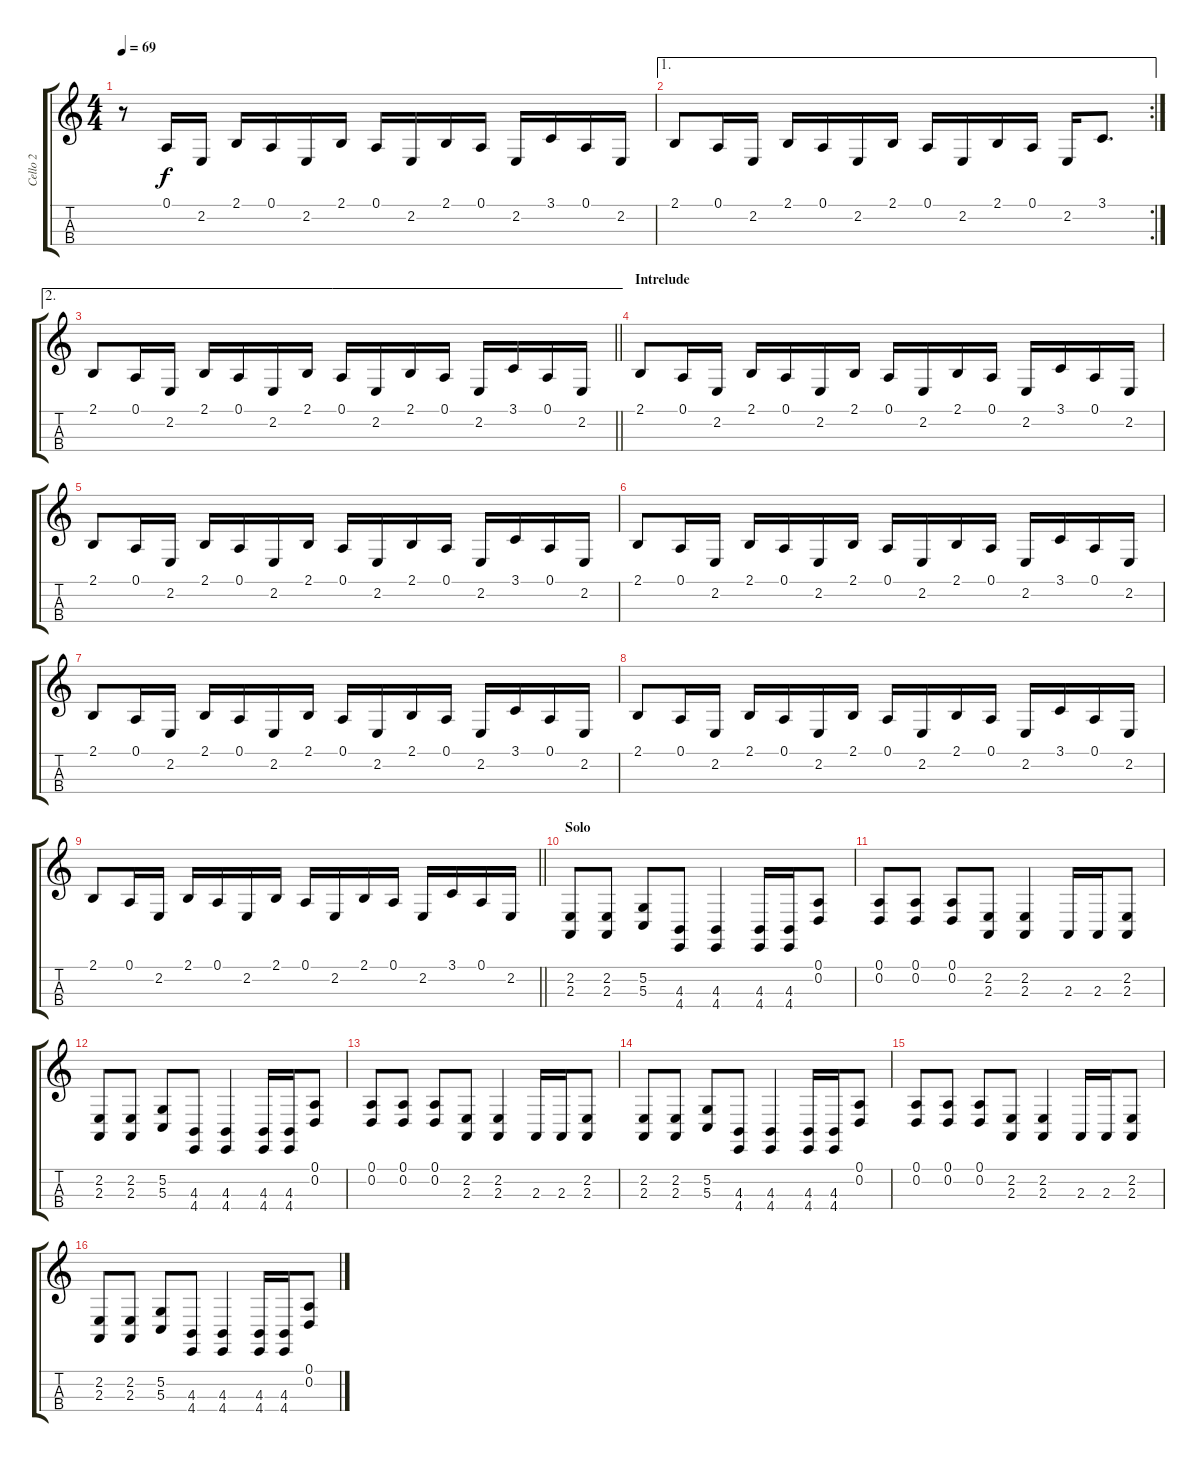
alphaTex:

\track ("Cello 2" "Cello 2") {instrument cello}
\staff {score tabs}
\tuning (A3 D3 G2 C2) {hide}
\ts (4 4)
\tempo 69
\clef g2
\ks c
r.8{dy f} 0.1.16 2.2.16 2.1.16 0.1.16 2.2.16 2.1.16 0.1.16 2.2.16 2.1.16 0.1.16 2.2.16 3.1.16 0.1.16 2.2.16 |
\ae 1
\rc 2
2.1.8 0.1.16 2.2.16 2.1.16 0.1.16 2.2.16 2.1.16 0.1.16 2.2.16 2.1.16 0.1.16 2.2.16 3.1.8{d} |
\ae 2
\barLineRight lightlight
2.1.8 0.1.16 2.2.16 2.1.16 0.1.16 2.2.16 2.1.16 0.1.16 2.2.16 2.1.16 0.1.16 2.2.16 3.1.16 0.1.16 2.2.16 |
\section ("" "Intrelude")
2.1.8 0.1.16 2.2.16 2.1.16 0.1.16 2.2.16 2.1.16 0.1.16 2.2.16 2.1.16 0.1.16 2.2.16 3.1.16 0.1.16 2.2.16 |
2.1.8 0.1.16 2.2.16 2.1.16 0.1.16 2.2.16 2.1.16 0.1.16 2.2.16 2.1.16 0.1.16 2.2.16 3.1.16 0.1.16 2.2.16 |
2.1.8 0.1.16 2.2.16 2.1.16 0.1.16 2.2.16 2.1.16 0.1.16 2.2.16 2.1.16 0.1.16 2.2.16 3.1.16 0.1.16 2.2.16 |
2.1.8 0.1.16 2.2.16 2.1.16 0.1.16 2.2.16 2.1.16 0.1.16 2.2.16 2.1.16 0.1.16 2.2.16 3.1.16 0.1.16 2.2.16 |
2.1.8 0.1.16 2.2.16 2.1.16 0.1.16 2.2.16 2.1.16 0.1.16 2.2.16 2.1.16 0.1.16 2.2.16 3.1.16 0.1.16 2.2.16 |
\barLineRight lightlight
2.1.8 0.1.16 2.2.16 2.1.16 0.1.16 2.2.16 2.1.16 0.1.16 2.2.16 2.1.16 0.1.16 2.2.16 3.1.16 0.1.16 2.2.16 |
\section ("" "Solo")
(2.2 2.3).8 (2.2 2.3).8 (5.2 5.3).8 (4.3 4.4).8 (4.3 4.4).4 (4.3 4.4).16 (4.3 4.4).16 (0.1 0.2).8 |
(0.1 0.2).8 (0.1 0.2).8 (0.1 0.2).8 (2.2 2.3).8 (2.2 2.3).4 2.3.16 2.3.16 (2.2 2.3).8 |
(2.2 2.3).8 (2.2 2.3).8 (5.2 5.3).8 (4.3 4.4).8 (4.3 4.4).4 (4.3 4.4).16 (4.3 4.4).16 (0.1 0.2).8 |
(0.1 0.2).8 (0.1 0.2).8 (0.1 0.2).8 (2.2 2.3).8 (2.2 2.3).4 2.3.16 2.3.16 (2.2 2.3).8 |
(2.2 2.3).8 (2.2 2.3).8 (5.2 5.3).8 (4.3 4.4).8 (4.3 4.4).4 (4.3 4.4).16 (4.3 4.4).16 (0.1 0.2).8 |
(0.1 0.2).8 (0.1 0.2).8 (0.1 0.2).8 (2.2 2.3).8 (2.2 2.3).4 2.3.16 2.3.16 (2.2 2.3).8 |
(2.2 2.3).8 (2.2 2.3).8 (5.2 5.3).8 (4.3 4.4).8 (4.3 4.4).4 (4.3 4.4).16 (4.3 4.4).16 (0.1 0.2).8
